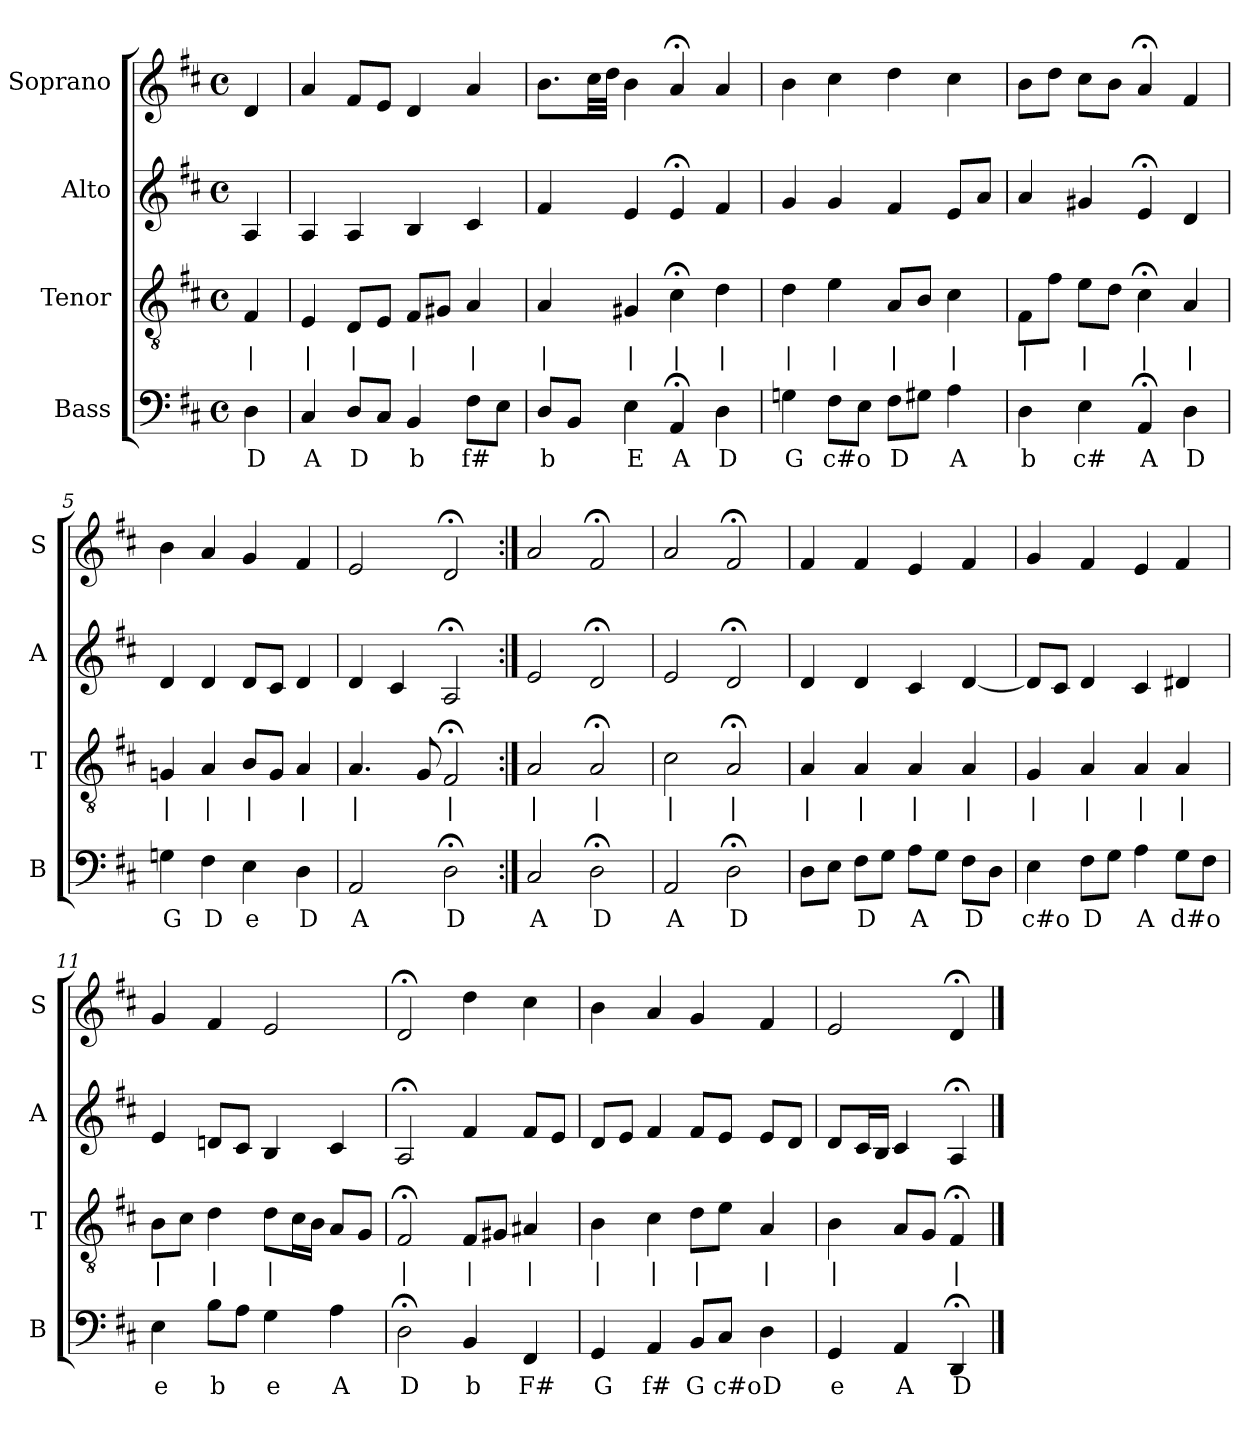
**kern	**text	**kern	**text	**kern	**kern
*part4	*part4	*part3	*part3	*part2	*part1
*staff4	*staff4	*staff3	*staff3	*staff2	*staff1
*I"Bass	*	*I"Tenor	*	*I"Alto	*I"Soprano
*I'B	*	*I'T	*	*I'A	*I'S
*clefF4	*	*clefGv2	*	*clefG2	*clefG2
*k[f#c#]	*	*k[f#c#]	*	*k[f#c#]	*k[f#c#]
*D:	*	*D:	*	*D:	*D:
*M4/4	*	*M4/4	*	*M4/4	*M4/4
*met(c)	*	*met(c)	*	*met(c)	*met(c)
*MM100	*	*MM100	*	*MM100	*MM100
=	=	=	=	=	=
4D	D	4F#	|	4A	4d
=1	=1	=1	=1	=1	=1
4C#	A	4E	|	4A	4a
8DL	D	8DL	|	4A	8f#L
8C#J	.	8EJ	.	.	8eJ
4BB	b	8F#L	|	4B	4d
.	.	8G#XJ	.	.	.
8F#L	f#	4A	|	4c#	4a
8EJ	.	.	.	.	.
=2	=2	=2	=2	=2	=2
8DL	b	4A	|	4f#	8.bL
8BBJ	.	.	.	.	.
.	.	.	.	.	32cc#LL
.	.	.	.	.	32ddJJJ
4E	E	4G#X	|	4e	4b
4AA;<	A	4c#;<	|	4e;<	4a;<
4D	D	4d	|	4f#	4a
=3	=3	=3	=3	=3	=3
4Gn	G	4d	|	4g	4b
8F#L	c#o	4e	|	4g	4cc#
8EJ	.	.	.	.	.
8F#L	D	8AL	|	4f#	4dd
8G#XJ	.	8BJ	.	.	.
4A	A	4c#	|	8eL	4cc#
.	.	.	.	8aJ	.
=4	=4	=4	=4	=4	=4
4D	b	8F#L	|	4a	8bL
.	.	8f#J	.	.	8ddJ
4E	c#	8eL	|	4g#X	8cc#L
.	.	8dJ	.	.	8bJ
4AA;<	A	4c#;<	|	4e;<	4a;<
4D	D	4A	|	4d	4f#
=5	=5	=5	=5	=5	=5
4Gn	G	4Gn	|	4d	4b
4F#	D	4A	|	4d	4a
4E	e	8BL	|	8dL	4g
.	.	8GJ	.	8c#J	.
4D	D	4A	|	4d	4f#
=6	=6	=6	=6	=6	=6
2AA	A	4.A	|	4d	2e
.	.	.	.	4c#	.
.	.	8G	.	.	.
2D;<	D	2F#;<	|	2A;<	2d;<
=7:|!	=7:|!	=7:|!	=7:|!	=7:|!	=7:|!
2C#	A	2A	|	2e	2a
2D;<	D	2A;<	|	2d;<	2f#;<
=8	=8	=8	=8	=8	=8
2AA	A	2c#	|	2e	2a
2D;<	D	2A;<	|	2d;<	2f#;<
=9	=9	=9	=9	=9	=9
8DL	.	4A	|	4d	4f#
8EJ	.	.	.	.	.
8F#L	D	4A	|	4d	4f#
8GJ	.	.	.	.	.
8AL	A	4A	|	4c#	4e
8GJ	.	.	.	.	.
8F#L	D	4A	|	[4d	4f#
8DJ	.	.	.	.	.
=10	=10	=10	=10	=10	=10
4E	c#o	4G	|	8dL]	4g
.	.	.	.	8c#J	.
8F#L	D	4A	|	4d	4f#
8GJ	.	.	.	.	.
4A	A	4A	|	4c#	4e
8GL	d#o	4A	|	4d#X	4f#
8F#J	.	.	.	.	.
=11	=11	=11	=11	=11	=11
4E	e	8BL	|	4e	4g
.	.	8c#J	.	.	.
8BL	b	4d	|	8dnL	4f#
8AJ	.	.	.	8c#J	.
4G	e	8dL	|	4B	2e
.	.	16c#L	.	.	.
.	.	16BJJ	.	.	.
4A	A	8AL	.	4c#	.
.	.	8GJ	.	.	.
=12	=12	=12	=12	=12	=12
2D;<	D	2F#;<	|	2A;<	2d;<
4BB	b	8F#L	|	4f#	4dd
.	.	8G#XJ	.	.	.
4FF#	F#	4A#X	|	8f#L	4cc#
.	.	.	.	8eJ	.
=13	=13	=13	=13	=13	=13
4GG	G	4B	|	8dL	4b
.	.	.	.	8eJ	.
4AA	f#	4c#	|	4f#	4a
8BBL	G	8dL	|	8f#L	4g
8C#J	c#o	8eJ	.	8eJ	.
4D	D	4A	|	8eL	4f#
.	.	.	.	8dJ	.
=14	=14	=14	=14	=14	=14
4GG	e	4B	|	8dL	2e
.	.	.	.	16c#L	.
.	.	.	.	16BJJ	.
4AA	A	8AL	.	4c#	.
.	.	8GJ	.	.	.
4DD;<	D	4F#;<	|	4A;<	4d;<
==	==	==	==	==	==
*-	*-	*-	*-	*-	*-
